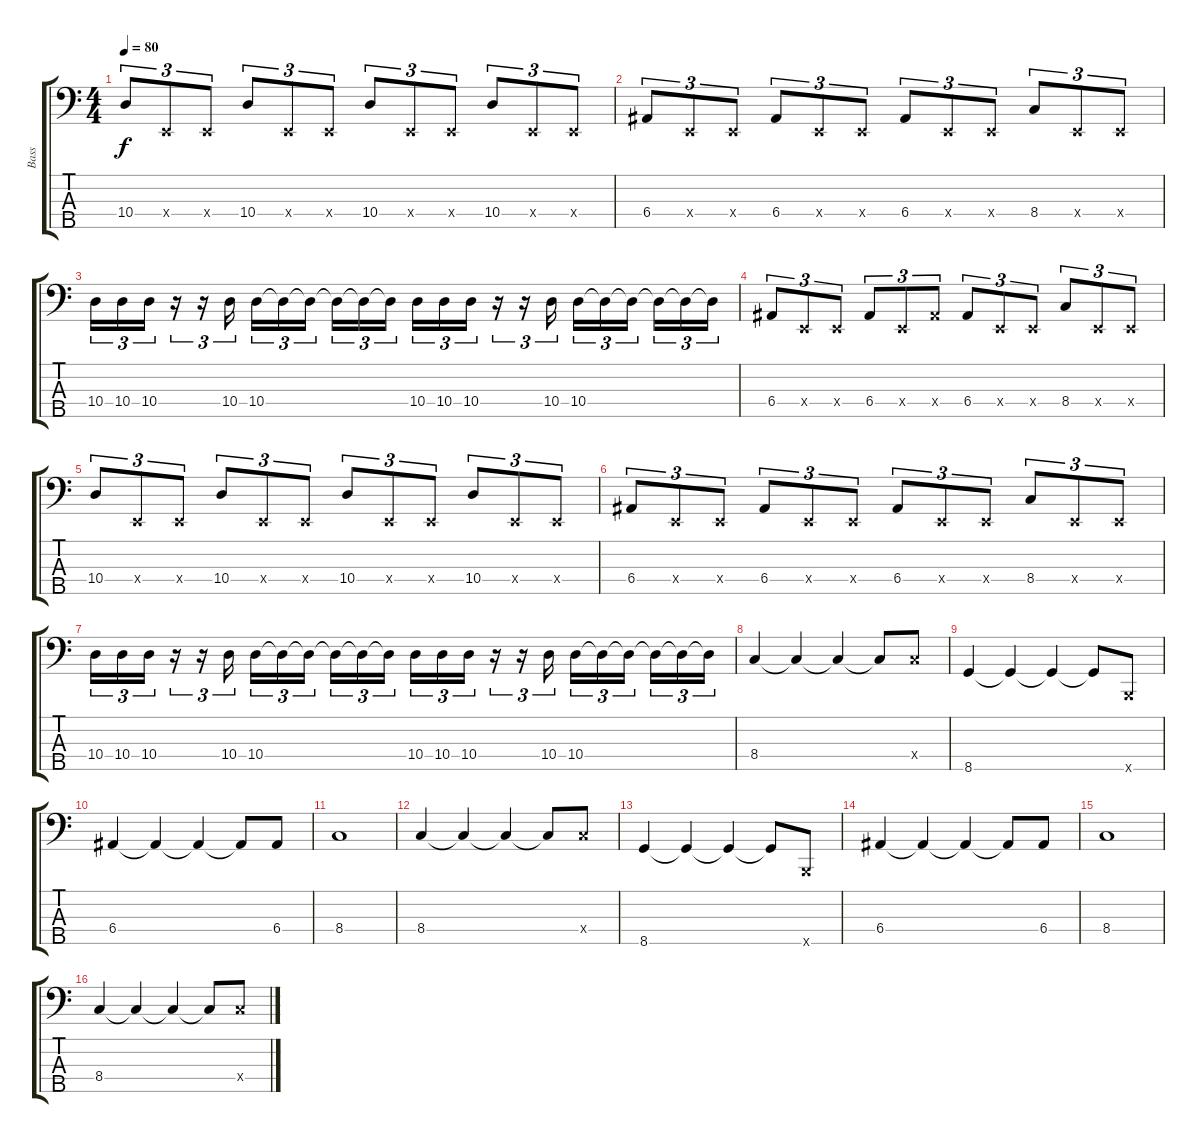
\track ("Bass" "Bass") {instrument electricbasspick}
\staff {score tabs}
\tuning (G2 D2 A1 E1 B0) {hide}
\ts (4 4)
\tempo 80
\clef f4
\ks c
10.4.8{tu (3 2) dy f} 0.4{x}.8{tu (3 2)} 0.4{x}.8{tu (3 2)} 10.4.8{tu (3 2)} 0.4{x}.8{tu (3 2)} 0.4{x}.8{tu (3 2)} 10.4.8{tu (3 2)} 0.4{x}.8{tu (3 2)} 0.4{x}.8{tu (3 2)} 10.4.8{tu (3 2)} 0.4{x}.8{tu (3 2)} 0.4{x}.8{tu (3 2)} |
6.4.8{tu (3 2)} 0.4{x}.8{tu (3 2)} 0.4{x}.8{tu (3 2)} 6.4.8{tu (3 2)} 0.4{x}.8{tu (3 2)} 0.4{x}.8{tu (3 2)} 6.4.8{tu (3 2)} 0.4{x}.8{tu (3 2)} 0.4{x}.8{tu (3 2)} 8.4.8{tu (3 2)} 0.4{x}.8{tu (3 2)} 0.4{x}.8{tu (3 2)} |
10.4.16{tu (3 2)} 10.4.16{tu (3 2)} 10.4.16{tu (3 2)} r.16{tu (3 2)} r.16{tu (3 2)} 10.4.16{tu (3 2)} 10.4.16{tu (3 2)} 10.4{t}.16{tu (3 2)} 10.4{t}.16{tu (3 2)} 10.4{t}.16{tu (3 2)} 10.4{t}.16{tu (3 2)} 10.4{t}.16{tu (3 2)} 10.4.16{tu (3 2)} 10.4.16{tu (3 2)} 10.4.16{tu (3 2)} r.16{tu (3 2)} r.16{tu (3 2)} 10.4.16{tu (3 2)} 10.4.16{tu (3 2)} 10.4{t}.16{tu (3 2)} 10.4{t}.16{tu (3 2)} 10.4{t}.16{tu (3 2)} 10.4{t}.16{tu (3 2)} 10.4{t}.16{tu (3 2)} |
6.4.8{tu (3 2)} 0.4{x}.8{tu (3 2)} 0.4{x}.8{tu (3 2)} 6.4.8{tu (3 2)} 0.4{x}.8{tu (3 2)} 6.4{x}.8{tu (3 2)} 6.4.8{tu (3 2)} 0.4{x}.8{tu (3 2)} 0.4{x}.8{tu (3 2)} 8.4.8{tu (3 2)} 0.4{x}.8{tu (3 2)} 0.4{x}.8{tu (3 2)} |
10.4.8{tu (3 2)} 0.4{x}.8{tu (3 2)} 0.4{x}.8{tu (3 2)} 10.4.8{tu (3 2)} 0.4{x}.8{tu (3 2)} 0.4{x}.8{tu (3 2)} 10.4.8{tu (3 2)} 0.4{x}.8{tu (3 2)} 0.4{x}.8{tu (3 2)} 10.4.8{tu (3 2)} 0.4{x}.8{tu (3 2)} 0.4{x}.8{tu (3 2)} |
6.4.8{tu (3 2)} 0.4{x}.8{tu (3 2)} 0.4{x}.8{tu (3 2)} 6.4.8{tu (3 2)} 0.4{x}.8{tu (3 2)} 0.4{x}.8{tu (3 2)} 6.4.8{tu (3 2)} 0.4{x}.8{tu (3 2)} 0.4{x}.8{tu (3 2)} 8.4.8{tu (3 2)} 0.4{x}.8{tu (3 2)} 0.4{x}.8{tu (3 2)} |
10.4.16{tu (3 2)} 10.4.16{tu (3 2)} 10.4.16{tu (3 2)} r.16{tu (3 2)} r.16{tu (3 2)} 10.4.16{tu (3 2)} 10.4.16{tu (3 2)} 10.4{t}.16{tu (3 2)} 10.4{t}.16{tu (3 2)} 10.4{t}.16{tu (3 2)} 10.4{t}.16{tu (3 2)} 10.4{t}.16{tu (3 2)} 10.4.16{tu (3 2)} 10.4.16{tu (3 2)} 10.4.16{tu (3 2)} r.16{tu (3 2)} r.16{tu (3 2)} 10.4.16{tu (3 2)} 10.4.16{tu (3 2)} 10.4{t}.16{tu (3 2)} 10.4{t}.16{tu (3 2)} 10.4{t}.16{tu (3 2)} 10.4{t}.16{tu (3 2)} 10.4{t}.16{tu (3 2)} |
8.4.4 8.4{t}.4 8.4{t}.4 8.4{t}.8 8.4{x}.8 |
8.5.4 8.5{t}.4 8.5{t}.4 8.5{t}.8 0.5{x}.8 |
6.4.4 6.4{t}.4 6.4{t}.4 6.4{t}.8 6.4.8 |
8.4.1 |
8.4.4 8.4{t}.4 8.4{t}.4 8.4{t}.8 8.4{x}.8 |
8.5.4 8.5{t}.4 8.5{t}.4 8.5{t}.8 0.5{x}.8 |
6.4.4 6.4{t}.4 6.4{t}.4 6.4{t}.8 6.4.8 |
8.4.1 |
8.4.4 8.4{t}.4 8.4{t}.4 8.4{t}.8 8.4{x}.8
